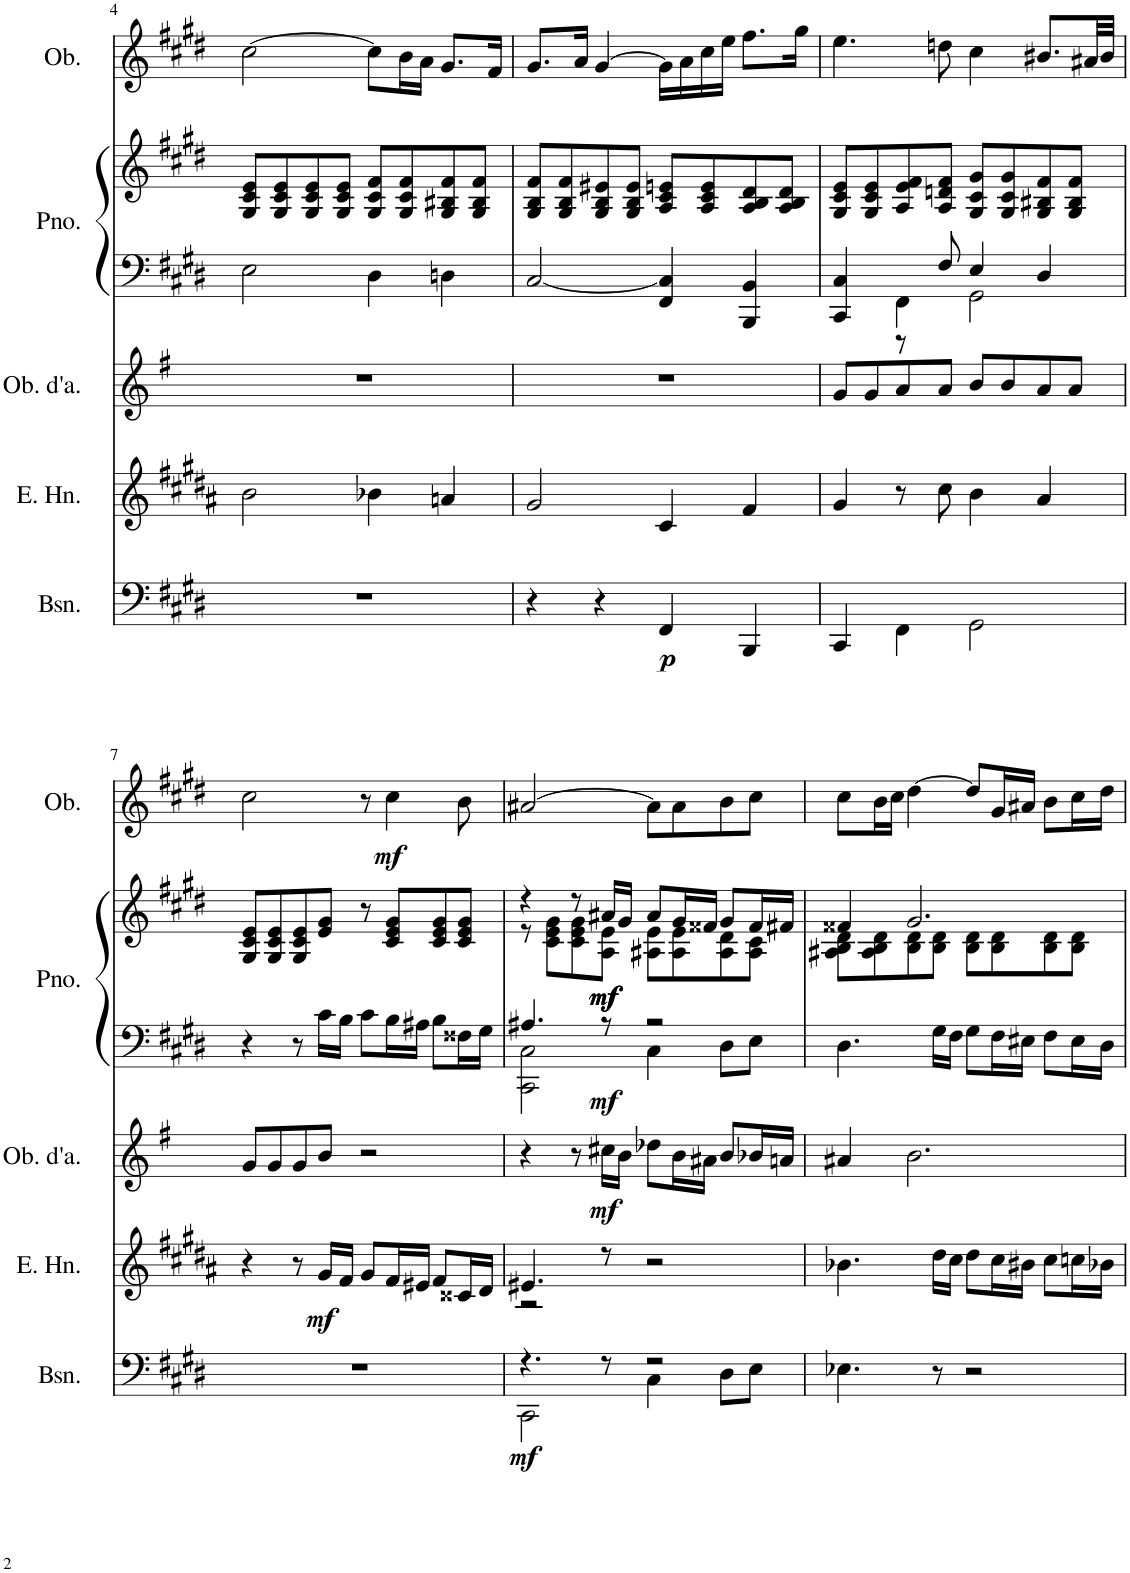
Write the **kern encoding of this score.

**kern	**dynam	**kern	**dynam	**kern	**dynam	**kern	**kern	**dynam	**kern	**dynam
*part5	*part5	*part4	*part4	*part3	*part3	*part2	*part2	*part2	*part1	*part1
*staff6	*staff6	*staff5	*staff5	*staff4	*staff4	*staff3	*staff2	*staff2/3	*staff1	*staff1
*I"Bassoon	*	*I"English Horn	*	*I"Oboe d'amore	*	*I"Grand Piano	*	*	*I"Oboe	*
*I'Bsn.	*	*I'E. Hn.	*	*I'Ob. d'a.	*	*I'Pno.	*	*	*I'Ob.	*
!!LO:PB:g=z
*clefF4	*	*clefG2	*	*clefG2	*	*clefF4	*clefG2	*	*clefG2	*
*	*	*Trd4c7	*	*Trd2c3	*	*	*	*	*	*
*k[f#c#g#d#]	*	*k[f#c#g#d#a#]	*	*k[f#]	*	*k[f#c#g#d#]	*k[f#c#g#d#]	*	*k[f#c#g#d#]	*
*M4/4	*	*M4/4	*	*M4/4	*	*M4/4	*M4/4	*	*M4/4	*
*met(c)	*	*met(c)	*	*met(c)	*	*met(c)	*met(c)	*	*met(c)	*
=4	=4	=4	=4	=4	=4	=4	=4	=4	=4	=4
1r	.	2b\	.	1r	.	2E\	8G#/ 8c#/ 8e/L	.	[2cc#\	.
.	.	.	.	.	.	.	8G#/ 8c#/ 8e/	.	.	.
.	.	.	.	.	.	.	8G#/ 8c#/ 8e/	.	.	.
.	.	.	.	.	.	.	8G#/ 8c#/ 8e/J	.	.	.
.	.	4b-X\	.	.	.	4D#\	8G#/ 8c#/ 8f#/L	.	8cc#\L]	.
.	.	.	.	.	.	.	8G#/ 8c#/ 8f#/	.	16b\L	.
.	.	.	.	.	.	.	.	.	16a\JJ	.
.	.	4an/	.	.	.	4Dn\	8G#/ 8B#X/ 8f#/	.	8.g#/L	.
.	.	.	.	.	.	.	8G#/ 8B#/ 8f#/J	.	.	.
.	.	.	.	.	.	.	.	.	16f#/Jk	.
=5	=5	=5	=5	=5	=5	=5	=5	=5	=5	=5
4r	.	2g#/	.	1r	.	[2C#/	8G#/ 8B/ 8f#/L	.	8.g#/L	.
.	.	.	.	.	.	.	8G#/ 8B/ 8f#/	.	.	.
.	.	.	.	.	.	.	.	.	16a/Jk	.
4r	.	.	.	.	.	.	8G#/ 8B/ 8e#X/	.	[4g#/	.
.	.	.	.	.	.	.	8G#/ 8B/ 8e#/J	.	.	.
!	!LO:DY:b	!	!	!	!	!	!	!	!	!
4FF#/	p	4c#/	.	.	.	4FF#/ 4C#/]	8A/ 8c#/ 8en/L	.	16g#\LL]	.
.	.	.	.	.	.	.	.	.	16a\	.
.	.	.	.	.	.	.	8A/ 8c#/ 8e/	.	16cc#\	.
.	.	.	.	.	.	.	.	.	16ee\JJ	.
4BBB/	.	4f#/	.	.	.	4BBB/ 4BB/	8A/ 8B/ 8d#/	.	8.ff#\L	.
.	.	.	.	.	.	.	8A/ 8B/ 8d#/J	.	.	.
.	.	.	.	.	.	.	.	.	16gg#\Jk	.
=6	=6	=6	=6	=6	=6	=6	=6	=6	=6	=6
*	*	*	*	*	*	*^	*	*	*	*
4CC#/	.	4g#/	.	8g/L	.	4CC#/	4C#/	8G#/ 8c#/ 8e/L	.	4.ee\	.
.	.	.	.	8g/	.	.	.	8G#/ 8c#/ 8e/	.	.	.
4FF#\	.	8r	.	8a/	.	4FF#\	8r	8A/ 8e/ 8f#/	.	.	.
.	.	8cc#\	.	8a/J	.	.	8F#/	8A/ 8dn/ 8f#/J	.	8ddn\	.
2GG#\	.	4b\	.	8b/L	.	2GG#\	4E/	8G#/ 8c#/ 8g#/L	.	4cc#\	.
.	.	.	.	8b/	.	.	.	8G#/ 8c#/ 8g#/	.	.	.
.	.	4a#/	.	8a/	.	.	4D#/	8G#/ 8B#X/ 8f#/	.	8.b#X/L	.
.	.	.	.	8a/J	.	.	.	8G#/ 8B#/ 8f#/J	.	.	.
.	.	.	.	.	.	.	.	.	.	32a#X/LL	.
.	.	.	.	.	.	.	.	.	.	32b#/JJJ	.
*	*	*	*	*	*	*v	*v	*	*	*	*
!!LO:LB:g=z
=7	=7	=7	=7	=7	=7	=7	=7	=7	=7	=7
1r	.	4r	.	8g/L	.	4r	8G#/ 8c#/ 8e/L	.	2cc#\	.
.	.	.	.	8g/	.	.	8G#/ 8c#/ 8e/	.	.	.
.	.	8r	.	8g/	.	8r	8G#/ 8c#/ 8e/	.	.	.
!	!	!	!LO:DY:b	!	!	!	!	!	!	!
.	.	16g#/LL	mf	8b/J	.	16c#\LL	8e/ 8g#/J	.	.	.
.	.	16f#/JJ	.	.	.	16B\JJ	.	.	.	.
.	.	8g#/L	.	2r	.	8c#\L	8r	.	8r	.
!	!	!	!	!	!	!	!	!	!	!LO:DY:b
.	.	16f#/L	.	.	.	16B\L	8c#/ 8e/ 8g#/L	.	4cc#\	mf
.	.	16e#X/JJ	.	.	.	16A#X\JJ	.	.	.	.
.	.	8f#/L	.	.	.	8B\L	8c#/ 8e/ 8g#/	.	.	.
.	.	16c##X/L	.	.	.	16F##X\L	8c#/ 8e/ 8g#/J	.	8b\	.
.	.	16d#/JJ	.	.	.	16G#\JJ	.	.	.	.
=8	=8	=8	=8	=8	=8	=8	=8	=8	=8	=8
*^	*	*^	*	*	*	*^	*^	*	*	*
!	!	!LO:DY:b	!	!	!	!	!	!	!	!	!	!	!	!
4.r	2CC#\	mf	4.e#X/	2r	.	4r	.	4.A#X/	2CC#\ 2C#\	4r	8r	.	[2a#X/	.
.	.	.	.	.	.	.	.	.	.	.	8c#\ 8e\ 8g#\L	.	.	.
.	.	.	.	.	.	8r	.	.	.	8r	8c#\ 8e\ 8g#\	.	.	.
!	!	!	!	!	!	!	!LO:DY:b	!	!	!	!	!LO:DY:b=2	!	!
!	!	!	!	!	!	!	!	!	!	!	!	!LO:DY:n=1:b	!	!
!	!	!	!	!	!	!	!	!	!	!	!	!LO:DY:n=2:b	!	!
!	!	!	!	!	!	!	!	!	!	!	!	!LO:DY:n=3:b	!	!
8r	.	.	8r	.	.	16cc#X\LL	mf	8r	.	16a#X/LL	8A\ 8e\J	mf mf mf mf	.	.
.	.	.	.	.	.	16b\JJ	.	.	.	16g#/JJ	.	.	.	.
2r	4C#\	.	2r	2ryy	.	8dd-X\L	.	2r	4C#\	8a#/L	8A#X\ 8e\L	.	8a#\L]	.
.	.	.	.	.	.	16b\L	.	.	.	16g#/L	8A#\ 8e\	.	8a#\	.
.	.	.	.	.	.	16a#X\JJ	.	.	.	16f##X/JJ	.	.	.	.
.	8D#\L	.	.	.	.	8b/L	.	.	8D#\L	8g#/L	8A#\ 8d#\	.	8b\	.
.	8E\J	.	.	.	.	16b-X/L	.	.	8E\J	16f##/L	8A#\ 8c#\J	.	8cc#\J	.
.	.	.	.	.	.	16an/JJ	.	.	.	16f#X/JJ	.	.	.	.
*v	*v	*	*	*	*	*	*	*v	*v	*	*	*	*	*
*	*	*v	*v	*	*	*	*	*	*	*	*	*
=9	=9	=9	=9	=9	=9	=9	=9	=9	=9	=9	=9
4.E-X\	.	4.b-X\	.	4a#X/	.	4.D#\	4f##X/	8A#X\ 8B\ 8d#\L	.	8cc#\L	.
.	.	.	.	.	.	.	.	8A#\ 8B\ 8d#\	.	16b\L	.
.	.	.	.	.	.	.	.	.	.	16cc#\JJ	.
.	.	.	.	2.b\	.	.	2.g#/	8B\ 8d#\	.	[4dd#\	.
8r	.	16dd#\LL	.	.	.	16G#\LL	.	8B\ 8d#\J	.	.	.
.	.	16cc#\JJ	.	.	.	16F#\JJ	.	.	.	.	.
2r	.	8dd#\L	.	.	.	8G#\L	.	8B\ 8d#\L	.	8dd#/L]	.
.	.	16cc#\L	.	.	.	16F#\L	.	8B\ 8d#\	.	16g#/L	.
.	.	16b#X\JJ	.	.	.	16E#X\JJ	.	.	.	16a#X/JJ	.
.	.	8cc#\L	.	.	.	8F#\L	.	8B\ 8d#\	.	8b\L	.
.	.	16ccn\L	.	.	.	16E#\L	.	8B\ 8d#\J	.	16cc#\L	.
.	.	16b-X\JJ	.	.	.	16D#\JJ	.	.	.	16dd#\JJ	.
*	*	*	*	*	*	*	*v	*v	*	*	*
=	=	=	=	=	=	=	=	=	=	=
*-	*-	*-	*-	*-	*-	*-	*-	*-	*-	*-
